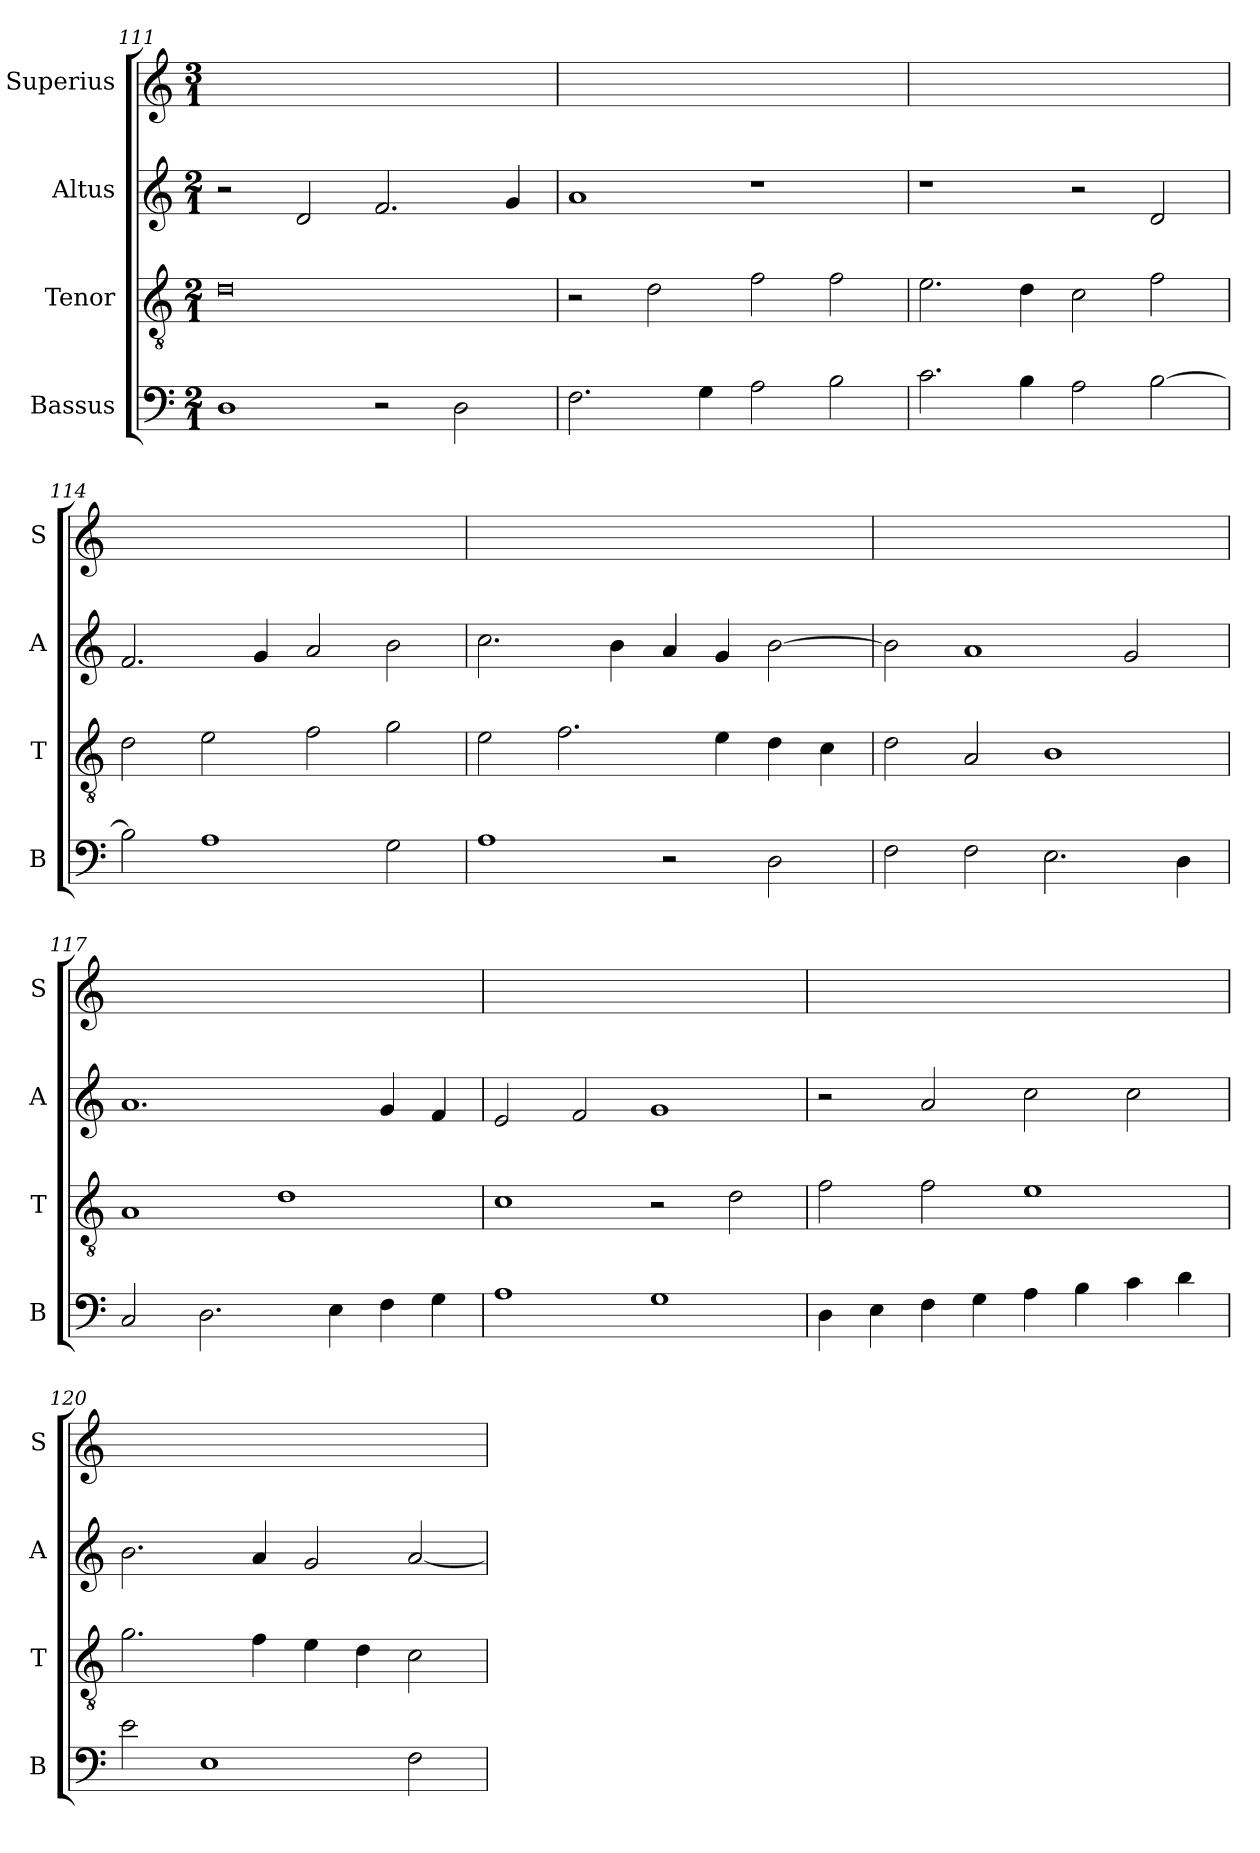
**kern	**kern	**kern	**kern
*part4	*part3	*part2	*part1
*staff4	*staff3	*staff2	*staff1
*I"Bassus	*I"Tenor	*I"Altus	*I"Superius
*I'B	*I'T	*I'A	*I'S
*clefF4	*clefGv2	*clefG2	*clefG2
*k[]	*k[]	*k[]	*k[]
*C:	*C:	*C:	*C:
*M2/1	*M2/1	*M2/1	*M3/1
=111	=111	=111	=111
1D	0d	2r	0r
.	.	2d	.
2r	.	2.f	.
2D	.	.	.
.	.	4g	.
=112	=112	=112	=112
2.F	2r	1a	0r
.	2d	.	.
4G	.	.	.
2A	2f	1r	.
2B	2f	.	.
=113	=113	=113	=113
2.c	2.e	1r	0r
4B	4d	.	.
2A	2c	2r	.
[2B	2f	2d	.
=114	=114	=114	=114
2B]	2d	2.f	0r
1A	2e	.	.
.	.	4g	.
.	2f	2a	.
2G	2g	2b	.
=115	=115	=115	=115
1A	2e	2.cc	0r
.	2.f	.	.
.	.	4b	.
2r	.	4a	.
.	4e	4g	.
2D	4d	[2b	.
.	4c	.	.
=116	=116	=116	=116
2F	2d	2b]	0r
2F	2A	1a	.
2.E	1B	.	.
.	.	2g	.
4D	.	.	.
=117	=117	=117	=117
2C	1A	1.a	0r
2.D	.	.	.
.	1d	.	.
4E	.	.	.
4F	.	4g	.
4G	.	4f	.
=118	=118	=118	=118
1A	1c	2e	0r
.	.	2f	.
1G	2r	1g	.
.	2d	.	.
=119	=119	=119	=119
4D	2f	2r	0r
4E	.	.	.
4F	2f	2a	.
4G	.	.	.
4A	1e	2cc	.
4B	.	.	.
4c	.	2cc	.
4d	.	.	.
=120	=120	=120	=120
2e	2.g	2.b	0r
1E	.	.	.
.	4f	4a	.
.	4e	2g	.
.	4d	.	.
2F	2c	[2a	.
=	=	=	=
*-	*-	*-	*-
